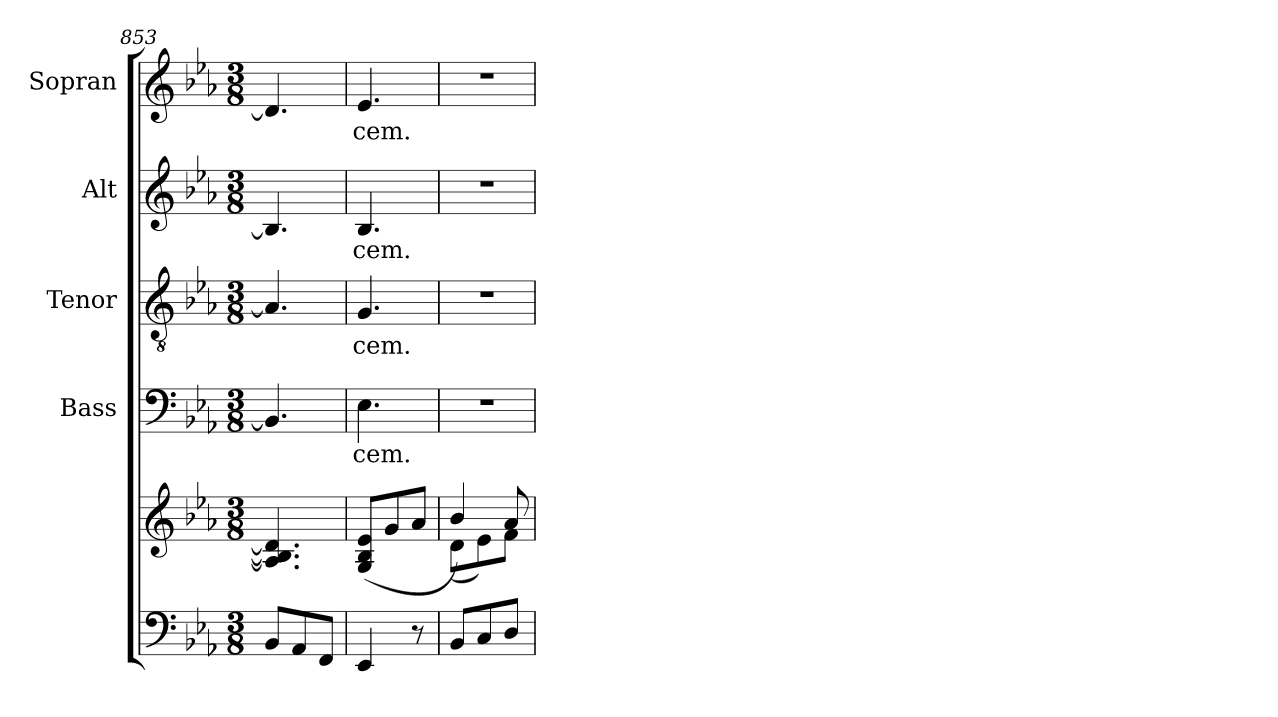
**kern	**kern	**kern	**text	**kern	**text	**kern	**text	**kern	**text
*part5	*part5	*part4	*part4	*part3	*part3	*part2	*part2	*part1	*part1
*staff6	*staff5	*staff4	*staff4	*staff3	*staff3	*staff2	*staff2	*staff1	*staff1
*	*	*I"Bass	*	*I"Tenor	*	*I"Alt	*	*I"Sopran	*
*	*	*I'B.	*	*I'T.	*	*I'A.	*	*I'S.	*
*clefF4	*clefG2	*clefF4	*	*clefGv2	*	*clefG2	*	*clefG2	*
*k[b-e-a-]	*k[b-e-a-]	*k[b-e-a-]	*	*k[b-e-a-]	*	*k[b-e-a-]	*	*k[b-e-a-]	*
*E-:	*E-:	*E-:	*	*E-:	*	*E-:	*	*E-:	*
*M3/8	*M3/8	*M3/8	*	*M3/8	*	*M3/8	*	*M3/8	*
=853	=853	=853	=853	=853	=853	=853	=853	=853	=853
8BB-/L	4.A-/] 4.B-/] 4.d/]	4.BB-/]	.	4.A-/]	.	4.B-/]	.	4.d/]	.
8AA-/	.	.	.	.	.	.	.	.	.
8FF/J	.	.	.	.	.	.	.	.	.
=854	=854	=854	=854	=854	=854	=854	=854	=854	=854
!	!	!	!LO:LY:b	!	!LO:LY:b	!	!LO:LY:b	!	!LO:LY:b
4EE-/	(>8G/ 8B-/ 8e-/L	4.E-\	-cem.	4.G/	-cem.	4.B-/	-cem.	4.e-/	-cem.
.	8g/	.	.	.	.	.	.	.	.
8r	8a-/J	.	.	.	.	.	.	.	.
=855	=855	=855	=855	=855	=855	=855	=855	=855	=855
*	*^	*	*	*	*	*	*	*	*
8BB-/L	4b-/)	(<8d\L	4.r	.	4.r	.	4.r	.	4.r	.
8C/	.	8e-\)	.	.	.	.	.	.	.	.
8D/J	8a-/	8f\J	.	.	.	.	.	.	.	.
*	*v	*v	*	*	*	*	*	*	*	*
=	=	=	=	=	=	=	=	=	=
*-	*-	*-	*-	*-	*-	*-	*-	*-	*-
